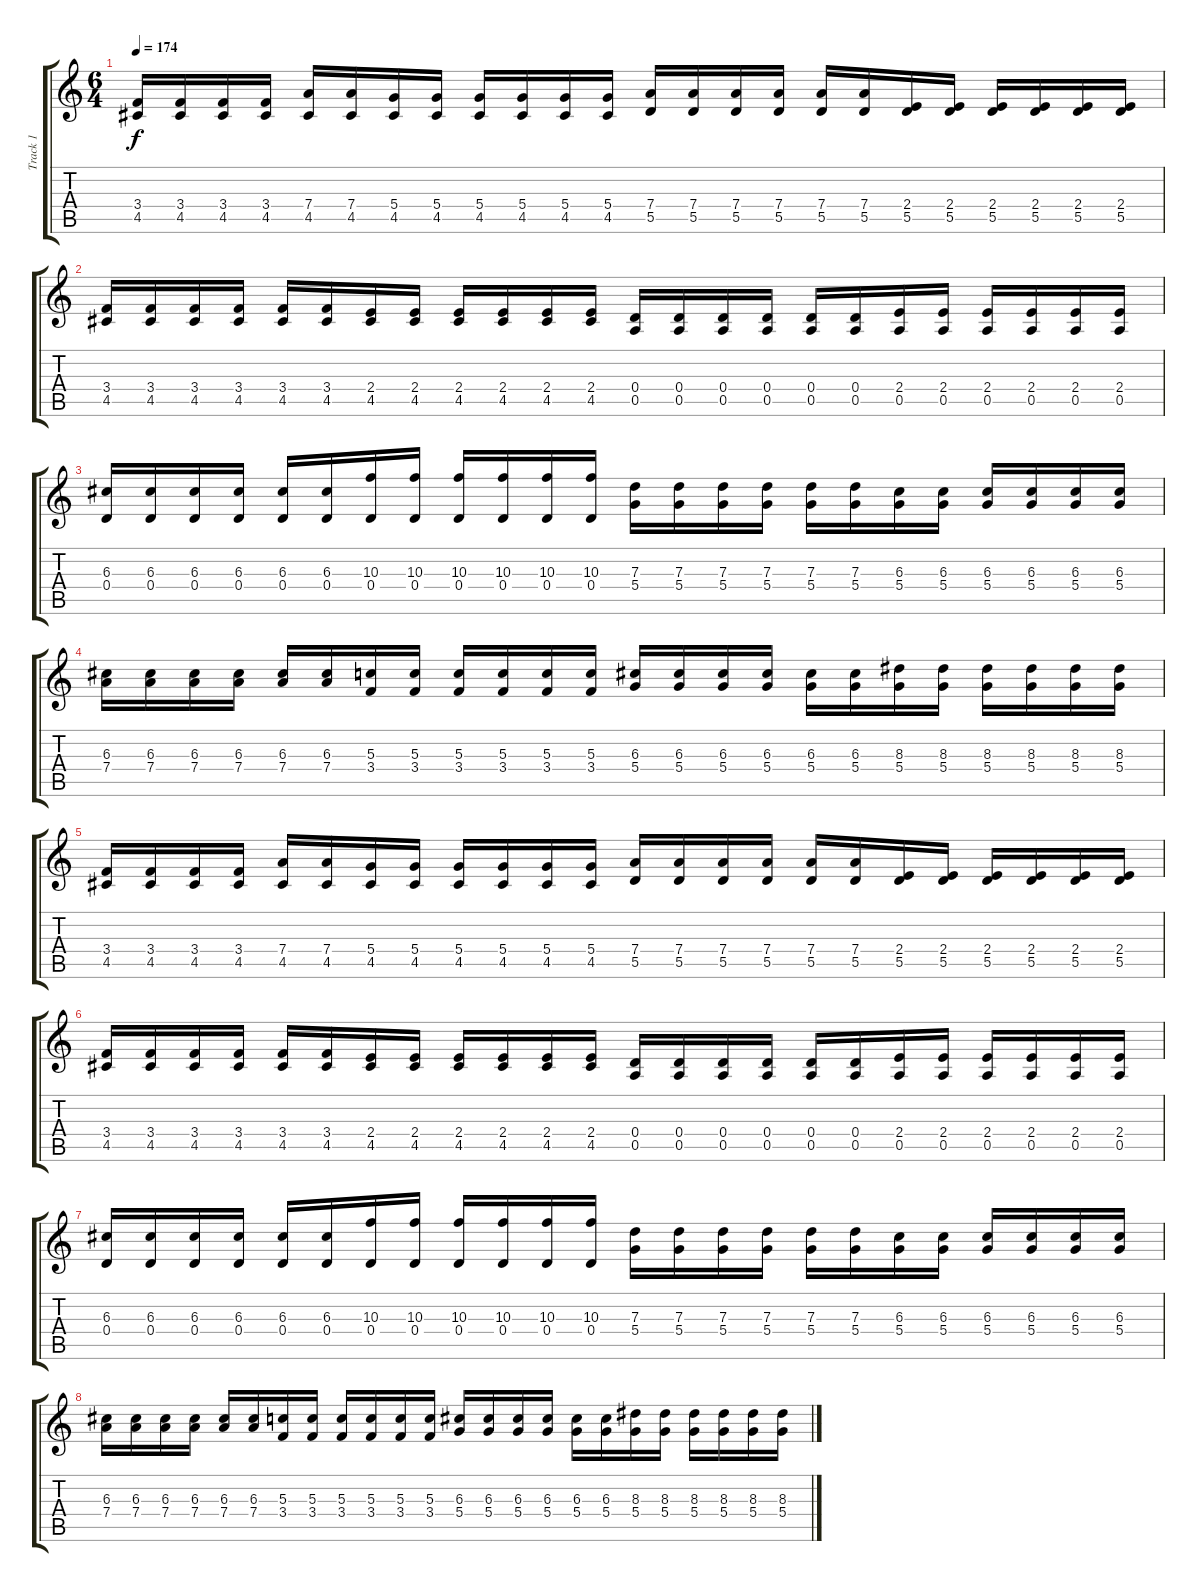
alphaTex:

\track ("Track 1" "Track 1") {instrument distortionguitar}
\staff {score tabs}
\tuning (E4 B3 G3 D3 A2 E2) {hide}
\ts (6 4)
\tempo 174
\clef g2
\ks c
(3.4 4.5).16{dy f} (3.4 4.5).16 (3.4 4.5).16 (3.4 4.5).16 (7.4 4.5).16 (7.4 4.5).16 (5.4 4.5).16 (5.4 4.5).16 (5.4 4.5).16 (5.4 4.5).16 (5.4 4.5).16 (5.4 4.5).16 (7.4 5.5).16 (7.4 5.5).16 (7.4 5.5).16 (7.4 5.5).16 (7.4 5.5).16 (7.4 5.5).16 (2.4 5.5).16 (2.4 5.5).16 (2.4 5.5).16 (2.4 5.5).16 (2.4 5.5).16 (2.4 5.5).16 |
(3.4 4.5).16 (3.4 4.5).16 (3.4 4.5).16 (3.4 4.5).16 (3.4 4.5).16 (3.4 4.5).16 (2.4 4.5).16 (2.4 4.5).16 (2.4 4.5).16 (2.4 4.5).16 (2.4 4.5).16 (2.4 4.5).16 (0.4 0.5).16 (0.4 0.5).16 (0.4 0.5).16 (0.4 0.5).16 (0.4 0.5).16 (0.4 0.5).16 (2.4 0.5).16 (2.4 0.5).16 (2.4 0.5).16 (2.4 0.5).16 (2.4 0.5).16 (2.4 0.5).16 |
(6.3 0.4).16 (6.3 0.4).16 (6.3 0.4).16 (6.3 0.4).16 (6.3 0.4).16 (6.3 0.4).16 (10.3 0.4).16 (10.3 0.4).16 (10.3 0.4).16 (10.3 0.4).16 (10.3 0.4).16 (10.3 0.4).16 (7.3 5.4).16 (7.3 5.4).16 (7.3 5.4).16 (7.3 5.4).16 (7.3 5.4).16 (7.3 5.4).16 (6.3 5.4).16 (6.3 5.4).16 (6.3 5.4).16 (6.3 5.4).16 (6.3 5.4).16 (6.3 5.4).16 |
(6.3 7.4).16 (6.3 7.4).16 (6.3 7.4).16 (6.3 7.4).16 (6.3 7.4).16 (6.3 7.4).16 (5.3 3.4).16 (5.3 3.4).16 (5.3 3.4).16 (5.3 3.4).16 (5.3 3.4).16 (5.3 3.4).16 (6.3 5.4).16 (6.3 5.4).16 (6.3 5.4).16 (6.3 5.4).16 (6.3 5.4).16 (6.3 5.4).16 (8.3 5.4).16 (8.3 5.4).16 (8.3 5.4).16 (8.3 5.4).16 (8.3 5.4).16 (8.3 5.4).16 |
(3.4 4.5).16 (3.4 4.5).16 (3.4 4.5).16 (3.4 4.5).16 (7.4 4.5).16 (7.4 4.5).16 (5.4 4.5).16 (5.4 4.5).16 (5.4 4.5).16 (5.4 4.5).16 (5.4 4.5).16 (5.4 4.5).16 (7.4 5.5).16 (7.4 5.5).16 (7.4 5.5).16 (7.4 5.5).16 (7.4 5.5).16 (7.4 5.5).16 (2.4 5.5).16 (2.4 5.5).16 (2.4 5.5).16 (2.4 5.5).16 (2.4 5.5).16 (2.4 5.5).16 |
(3.4 4.5).16 (3.4 4.5).16 (3.4 4.5).16 (3.4 4.5).16 (3.4 4.5).16 (3.4 4.5).16 (2.4 4.5).16 (2.4 4.5).16 (2.4 4.5).16 (2.4 4.5).16 (2.4 4.5).16 (2.4 4.5).16 (0.4 0.5).16 (0.4 0.5).16 (0.4 0.5).16 (0.4 0.5).16 (0.4 0.5).16 (0.4 0.5).16 (2.4 0.5).16 (2.4 0.5).16 (2.4 0.5).16 (2.4 0.5).16 (2.4 0.5).16 (2.4 0.5).16 |
(6.3 0.4).16 (6.3 0.4).16 (6.3 0.4).16 (6.3 0.4).16 (6.3 0.4).16 (6.3 0.4).16 (10.3 0.4).16 (10.3 0.4).16 (10.3 0.4).16 (10.3 0.4).16 (10.3 0.4).16 (10.3 0.4).16 (7.3 5.4).16 (7.3 5.4).16 (7.3 5.4).16 (7.3 5.4).16 (7.3 5.4).16 (7.3 5.4).16 (6.3 5.4).16 (6.3 5.4).16 (6.3 5.4).16 (6.3 5.4).16 (6.3 5.4).16 (6.3 5.4).16 |
(6.3 7.4).16 (6.3 7.4).16 (6.3 7.4).16 (6.3 7.4).16 (6.3 7.4).16 (6.3 7.4).16 (5.3 3.4).16 (5.3 3.4).16 (5.3 3.4).16 (5.3 3.4).16 (5.3 3.4).16 (5.3 3.4).16 (6.3 5.4).16 (6.3 5.4).16 (6.3 5.4).16 (6.3 5.4).16 (6.3 5.4).16 (6.3 5.4).16 (8.3 5.4).16 (8.3 5.4).16 (8.3 5.4).16 (8.3 5.4).16 (8.3 5.4).16 (8.3 5.4).16
